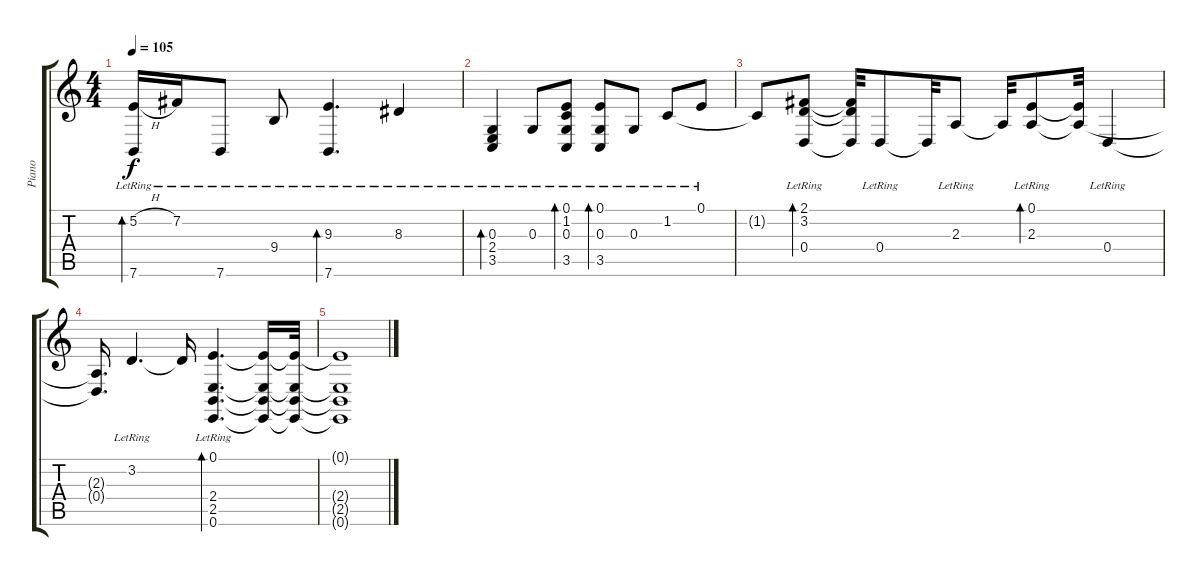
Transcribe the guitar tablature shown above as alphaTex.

\track ("Piano" "Piano") {instrument acousticgrandpiano}
\staff {score tabs}
\tuning (E4 B3 G3 D3 A2 E2) {hide}
\ts (4 4)
\tempo 105
\clef g2
\ks c
(5.2{h lr} 7.6{lr}).16{bd 60 dy f} 7.2{lr}.16 7.6{lr}.8 9.4{lr}.8 (9.3{lr} 7.6{lr}).4{d bd 240} 8.3{lr}.4 |
(0.3{lr} 2.4{lr} 3.5{lr}).4{bd 60} 0.3{lr}.8 (0.1{lr} 1.2{lr} 0.3{lr} 3.5{lr}).8{bd 60} (0.1{lr} 0.3{lr} 3.5{lr}).8{bd 60} 0.3{lr}.8 1.2{lr}.8 0.1{lr}.8 |
1.2{t}.8 (2.1{lr} 3.2{lr} 0.4{lr}).8{bd 240} (2.1{t} 3.2{t} 0.4{t}).32 0.4{lr}.8 0.4{t}.32 2.3{lr}.8 2.3{t}.32 (0.1{lr} 2.3{lr}).8{bd 60} (0.1{t} 2.3{t}).32 0.4{lr}.4 |
(2.3{t} 0.4{t}).16{d} 3.2{lr}.4{d} 3.2{t}.16 (0.1{lr} 2.4{lr} 2.5{lr} 0.6{lr}).4{d bd 60} (0.1{t} 2.4{t} 2.5{t} 0.6{t}).16 (0.1{t} 2.4{t} 2.5{t} 0.6{t}).32 |
(0.1{t} 2.4{t} 2.5{t} 0.6{t}).1
